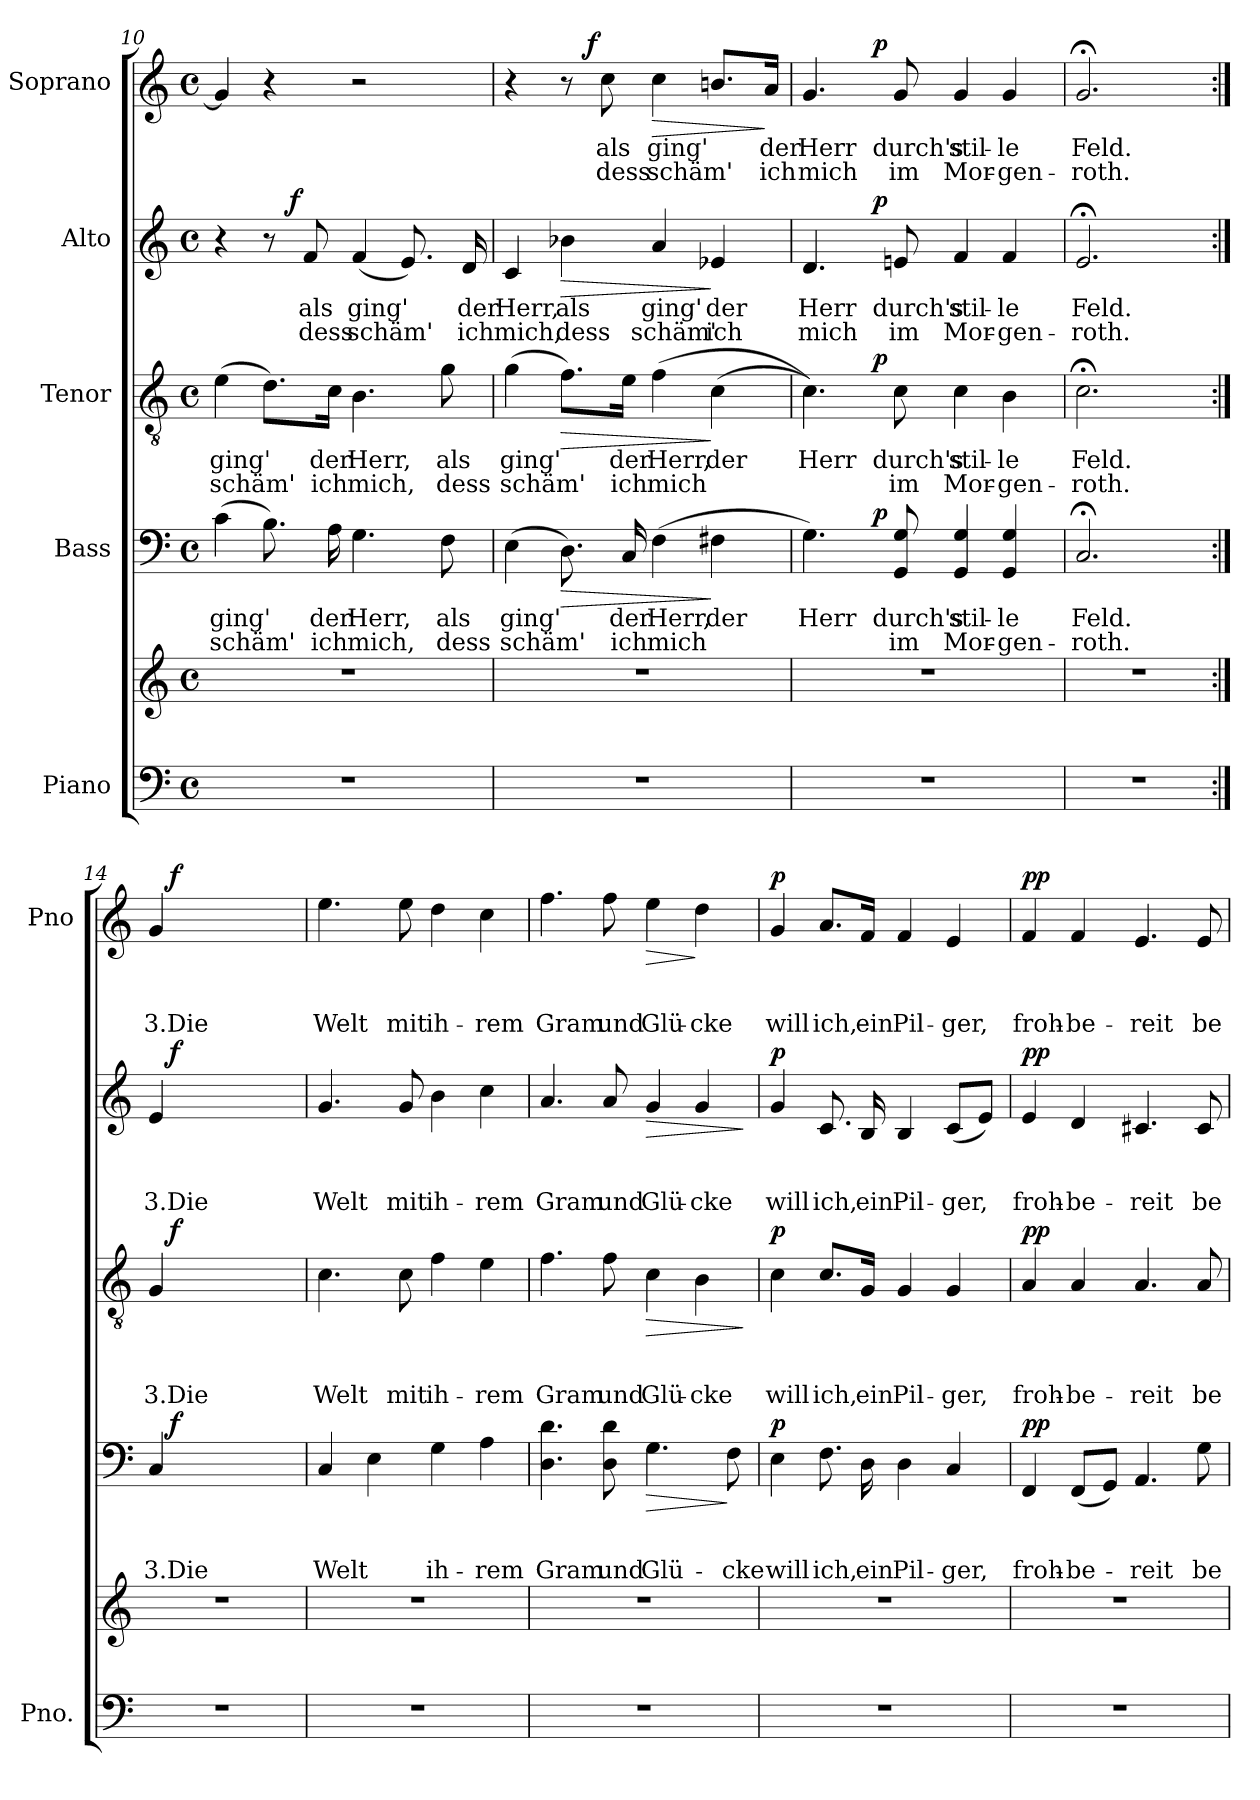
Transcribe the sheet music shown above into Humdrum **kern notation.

**kern	**kern	**kern	**text	**text	**text	**dynam	**kern	**text	**text	**text	**dynam	**kern	**text	**text	**text	**dynam	**kern	**text	**text	**text	**dynam
*part5	*part5	*part4	*part4	*part4	*part4	*part4	*part3	*part3	*part3	*part3	*part3	*part2	*part2	*part2	*part2	*part2	*part1	*part1	*part1	*part1	*part1
*staff6	*staff5	*staff4	*staff4	*staff4	*staff4	*staff4	*staff3	*staff3	*staff3	*staff3	*staff3	*staff2	*staff2	*staff2	*staff2	*staff2	*staff1	*staff1	*staff1	*staff1	*staff1
*I"Piano	*	*I"Bass	*	*	*	*	*I"Tenor	*	*	*	*	*I"Alto	*	*	*	*	*I"Soprano	*	*	*	*
*I'Pno.	*	*	*	*	*	*	*	*	*	*	*	*	*	*	*	*	*I'Pno	*	*	*	*
!!LO:LB:g=z
*clefF4	*clefG2	*clefF4	*	*	*	*	*clefGv2	*	*	*	*	*clefG2	*	*	*	*	*clefG2	*	*	*	*
*k[]	*k[]	*k[]	*	*	*	*	*k[]	*	*	*	*	*k[]	*	*	*	*	*k[]	*	*	*	*
*C:	*C:	*C:	*	*	*	*	*C:	*	*	*	*	*C:	*	*	*	*	*C:	*	*	*	*
*M4/4	*M4/4	*M4/4	*	*	*	*	*M4/4	*	*	*	*	*M4/4	*	*	*	*	*M4/4	*	*	*	*
*met(c)	*met(c)	*met(c)	*	*	*	*	*met(c)	*	*	*	*	*met(c)	*	*	*	*	*met(c)	*	*	*	*
=10	=10	=10	=10	=10	=10	=10	=10	=10	=10	=10	=10	=10	=10	=10	=10	=10	=10	=10	=10	=10	=10
*	*	*	*	*	*	*	*	*	*	*	*	*^	*	*	*	*	*	*	*	*	*
1r	1r	(4c\	ging'	schäm'	.	.	(4e\	ging'	schäm'	.	.	4r	4ryy	.	.	.	.	4g/]	.	.	.	.
.	.	8.B\)	.	.	.	.	8.d\L)	.	.	.	.	8r	16.ryy	.	.	.	.	4r	.	.	.	.
!	!	!	!	!	!	!	!	!	!	!	!	!	!	!	!	!	!LO:DY:a	!	!	!	!	!
.	.	.	.	.	.	.	.	.	.	.	.	.	2ryy	.	.	.	f	.	.	.	.	.
.	.	.	.	.	.	.	.	.	.	.	.	8f/	.	als	dess	.	.	.	.	.	.	.
.	.	16A\	der	ich	.	.	16c\Jk	der	ich	.	.	.	.	.	.	.	.	.	.	.	.	.
.	.	4.G\	Herr,	mich,	.	.	4.B\	Herr,	mich,	.	.	(4f/	.	ging'	schäm'	.	.	2r	.	.	.	.
.	.	.	.	.	.	.	.	.	.	.	.	8.e/)	.	.	.	.	.	.	.	.	.	.
.	.	.	.	.	.	.	.	.	.	.	.	.	8ryy	.	.	.	.	.	.	.	.	.
.	.	8F\	als	dess	.	.	8g\	als	dess	.	.	.	.	.	.	.	.	.	.	.	.	.
.	.	.	.	.	.	.	.	.	.	.	.	16d/	.	der	ich	.	.	.	.	.	.	.
.	.	.	.	.	.	.	.	.	.	.	.	.	32ryy	.	.	.	.	.	.	.	.	.
*	*	*	*	*	*	*	*	*	*	*	*	*v	*v	*	*	*	*	*	*	*	*	*
=11	=11	=11	=11	=11	=11	=11	=11	=11	=11	=11	=11	=11	=11	=11	=11	=11	=11	=11	=11	=11	=11
*	*	*	*	*	*	*	*	*	*	*	*	*	*	*	*	*	*^	*	*	*	*
1r	1r	(4E\	ging'	schäm'	.	.	(4g\	ging'	schäm'	.	.	4c/	Herr,	mich,	.	.	4r	4ryy	.	.	.	.
!	!	!	!	!	!	!LO:HP:b	!	!	!	!	!LO:HP:b	!	!	!	!	!LO:HP:b	!	!	!	!	!	!
.	.	8.D\)	.	.	.	>	8.f\L)	.	.	.	>	4b-X\	als	dess	.	>	8r	16.ryy	.	.	.	.
!	!	!	!	!	!	!	!	!	!	!	!	!	!	!	!	!	!	!	!	!	!	!LO:DY:a
.	.	.	.	.	.	.	.	.	.	.	.	.	.	.	.	.	.	2ryy	.	.	.	f
.	.	.	.	.	.	.	.	.	.	.	.	.	.	.	.	.	8cc\	.	als	dess	.	.
.	.	16C/	der	ich	.	.	16e\Jk	der	ich	.	.	.	.	.	.	.	.	.	.	.	.	.
!	!	!	!	!	!	!	!	!	!	!	!	!	!	!	!	!	!	!	!	!	!	!LO:HP:b
.	.	(4F\	Herr,	mich	.	.	(4f\	Herr,	mich	.	.	4a/	ging'	schäm'	.	.	4cc\	.	ging'	schäm'	.	>
.	.	4F#X\	der	.	.	]	(4c\	der	.	.	]	4e-X/	der	ich	.	]	8.bn/L	.	.	.	.	.
.	.	.	.	.	.	.	.	.	.	.	.	.	.	.	.	.	.	8ryy	.	.	.	.
.	.	.	.	.	.	.	.	.	.	.	.	.	.	.	.	.	16a/Jk	.	der	ich	.	]
.	.	.	.	.	.	.	.	.	.	.	.	.	.	.	.	.	.	32ryy	.	.	.	.
=12	=12	=12	=12	=12	=12	=12	=12	=12	=12	=12	=12	=12	=12	=12	=12	=12	=12	=12	=12	=12	=12	=12
*	*	*^	*	*	*	*	*^	*	*	*	*	*^	*	*	*	*	*	*	*	*	*	*
1r	1r	4.G\)	4ryy	Herr	.	.	.	4.c\))	4ryy	Herr	.	.	.	4.d/	4ryy	Herr	mich	.	.	4.g/	4ryy	Herr	mich	.	.
.	.	.	16ryy	.	.	.	.	.	16ryy	.	.	.	.	.	16ryy	.	.	.	.	.	16ryy	.	.	.	.
!	!	!	!	!	!	!	!LO:DY:a	!	!	!	!	!	!LO:DY:a	!	!	!	!	!	!LO:DY:a	!	!	!	!	!	!LO:DY:a
.	.	.	2ryy	.	.	.	p	.	2ryy	.	.	.	p	.	2ryy	.	.	.	p	.	2ryy	.	.	.	p
.	.	8GG/ 8G/	.	durch's	im	.	.	8c\	.	durch's	im	.	.	8en/	.	durch's	im	.	.	8g/	.	durch's	im	.	.
.	.	4GG/ 4G/	.	stil-	Mor-	.	.	4c\	.	stil-	Mor-	.	.	4f/	.	stil-	Mor-	.	.	4g/	.	stil-	Mor-	.	.
.	.	4GG/ 4G/	.	-le	-gen-	.	.	4B\	.	-le	-gen-	.	.	4f/	.	-le	-gen-	.	.	4g/	.	-le	-gen-	.	.
.	.	.	8.ryy	.	.	.	.	.	8.ryy	.	.	.	.	.	8.ryy	.	.	.	.	.	8.ryy	.	.	.	.
=13	=13	=13	=13	=13	=13	=13	=13	=13	=13	=13	=13	=13	=13	=13	=13	=13	=13	=13	=13	=13	=13	=13	=13	=13	=13
!	!	!	!	!	!	!	!	!	!	!	!	!	!	!	!	!	!	!	!	!LO:TX:b:B:t=< >	!	!	!	!	!
!	!	!	!	!	!	!	!	!	!	!	!	!	!	!LO:TX:b:B:t=< >	!	!	!	!	!	!	!	!	!	!	!
!	!	!	!	!	!	!	!	!LO:TX:b:B:t=< >	!	!	!	!	!	!	!	!	!	!	!	!	!	!	!	!	!
!	!	!LO:TX:b:B:t=< >	!	!	!	!	!	!	!	!	!	!	!	!	!	!	!	!	!	!	!	!	!	!	!
*	*	*v	*v	*	*	*	*	*	*	*	*	*	*	*v	*v	*	*	*	*	*v	*v	*	*	*	*
*	*	*	*	*	*	*	*v	*v	*	*	*	*	*	*	*	*	*	*	*	*	*	*
1r	1r	2.C;</	Feld.	-roth.	.	.	2.c;<\	Feld.	-roth.	.	.	2.e;</	Feld.	-roth.	.	.	2.g;</	Feld.	-roth.	.	.
.	.	4ryy	.	.	.	.	4ryy	.	.	.	.	4ryy	.	.	.	.	4ryy	.	.	.	.
=14:|!	=14:|!	=14:|!	=14:|!	=14:|!	=14:|!	=14:|!	=14:|!	=14:|!	=14:|!	=14:|!	=14:|!	=14:|!	=14:|!	=14:|!	=14:|!	=14:|!	=14:|!	=14:|!	=14:|!	=14:|!	=14:|!
*	*	*^	*	*	*	*	*^	*	*	*	*	*^	*	*	*	*	*^	*	*	*	*
1r	1r	4C/	16ryy	.	.	3.Die	.	4G/	16ryy	.	.	3.Die	.	4e/	16ryy	.	.	3.Die	.	4g/	16ryy	.	.	3.Die	.
!	!	!	!	!	!	!	!LO:DY:a	!	!	!	!	!	!LO:DY:a	!	!	!	!	!	!LO:DY:a	!	!	!	!	!	!LO:DY:a
.	.	.	2...ryy	.	.	.	f	.	2...ryy	.	.	.	f	.	2...ryy	.	.	.	f	.	2...ryy	.	.	.	f
.	.	2.ryy	.	.	.	.	.	2.ryy	.	.	.	.	.	2.ryy	.	.	.	.	.	2.ryy	.	.	.	.	.
*	*	*v	*v	*	*	*	*	*	*	*	*	*	*	*v	*v	*	*	*	*	*v	*v	*	*	*	*
*	*	*	*	*	*	*	*v	*v	*	*	*	*	*	*	*	*	*	*	*	*	*	*
!!LO:PB:g=z
=15	=15	=15	=15	=15	=15	=15	=15	=15	=15	=15	=15	=15	=15	=15	=15	=15	=15	=15	=15	=15	=15
1r	1r	4C/	.	.	Welt	.	4.c\	.	.	Welt	.	4.g/	.	.	Welt	.	4.ee\	.	.	Welt	.
.	.	4E\	.	.	.	.	.	.	.	.	.	.	.	.	.	.	.	.	.	.	.
.	.	.	.	.	.	.	8c\	.	.	mit	.	8g/	.	.	mit	.	8ee\	.	.	mit	.
.	.	4G\	.	.	ih-	.	4f\	.	.	ih-	.	4b\	.	.	ih-	.	4dd\	.	.	ih-	.
.	.	4A\	.	.	-rem	.	4e\	.	.	-rem	.	4cc\	.	.	-rem	.	4cc\	.	.	-rem	.
=16	=16	=16	=16	=16	=16	=16	=16	=16	=16	=16	=16	=16	=16	=16	=16	=16	=16	=16	=16	=16	=16
1r	1r	4.D\ 4.d\	.	.	Gram	.	4.f\	.	.	Gram	.	4.a/	.	.	Gram	.	4.ff\	.	.	Gram	.
.	.	8D\ 8d\	.	.	und	.	8f\	.	.	und	.	8a/	.	.	und	.	8ff\	.	.	und	.
!	!	!	!	!	!	!LO:HP:b	!	!	!	!	!LO:HP:b	!	!	!	!	!LO:HP:b	!	!	!	!	!LO:HP:b
.	.	4.G\	.	.	Glü-	>	4c\	.	.	Glü-	>	4g/	.	.	Glü-	>	4ee\	.	.	Glü-	>
.	.	.	.	.	.	.	4B\	.	.	-cke	.	4g/	.	.	-cke	.	4dd\	.	.	-cke	]
.	.	8F\	.	.	-cke	]	.	.	.	.	.	.	.	.	.	.	.	.	.	.	.
.	.	.	.	.	.	.	.	.	.	.	]	.	.	.	.	]	.	.	.	.	.
=17	=17	=17	=17	=17	=17	=17	=17	=17	=17	=17	=17	=17	=17	=17	=17	=17	=17	=17	=17	=17	=17
!	!	!	!	!	!	!LO:DY:a	!	!	!	!	!LO:DY:a	!	!	!	!	!LO:DY:a	!	!	!	!	!LO:DY:a
1r	1r	4E\	.	.	will	p	4c\	.	.	will	p	4g/	.	.	will	p	4g/	.	.	will	p
.	.	8.F\	.	.	ich,	.	8.c/L	.	.	ich,	.	8.c/	.	.	ich,	.	8.a/L	.	.	ich,	.
.	.	16D\	.	.	ein	.	16G/Jk	.	.	ein	.	16B/	.	.	ein	.	16f/Jk	.	.	ein	.
.	.	4D\	.	.	Pil-	.	4G/	.	.	Pil-	.	4B/	.	.	Pil-	.	4f/	.	.	Pil-	.
.	.	4C/	.	.	-ger,	.	4G/	.	.	-ger,	.	(8c/L	.	.	-ger,	.	4e/	.	.	-ger,	.
.	.	.	.	.	.	.	.	.	.	.	.	8e/J)	.	.	.	.	.	.	.	.	.
=18	=18	=18	=18	=18	=18	=18	=18	=18	=18	=18	=18	=18	=18	=18	=18	=18	=18	=18	=18	=18	=18
!	!	!	!	!	!	!LO:DY:a	!	!	!	!	!LO:DY:a	!	!	!	!	!LO:DY:a	!	!	!	!	!LO:DY:a
1r	1r	4FF/	.	.	froh-	pp	4A/	.	.	froh-	pp	4e/	.	.	froh-	pp	4f/	.	.	froh-	pp
.	.	(8FF/L	.	.	-be-	.	4A/	.	.	-be-	.	4d/	.	.	-be-	.	4f/	.	.	-be-	.
.	.	8GG/J)	.	.	.	.	.	.	.	.	.	.	.	.	.	.	.	.	.	.	.
.	.	4.AA/	.	.	-reit	.	4.A/	.	.	-reit	.	4.c#X/	.	.	-reit	.	4.e/	.	.	-reit	.
.	.	8G\	.	.	be-	.	8A/	.	.	be-	.	8c#/	.	.	be-	.	8e/	.	.	be-	.
=	=	=	=	=	=	=	=	=	=	=	=	=	=	=	=	=	=	=	=	=	=
*-	*-	*-	*-	*-	*-	*-	*-	*-	*-	*-	*-	*-	*-	*-	*-	*-	*-	*-	*-	*-	*-
